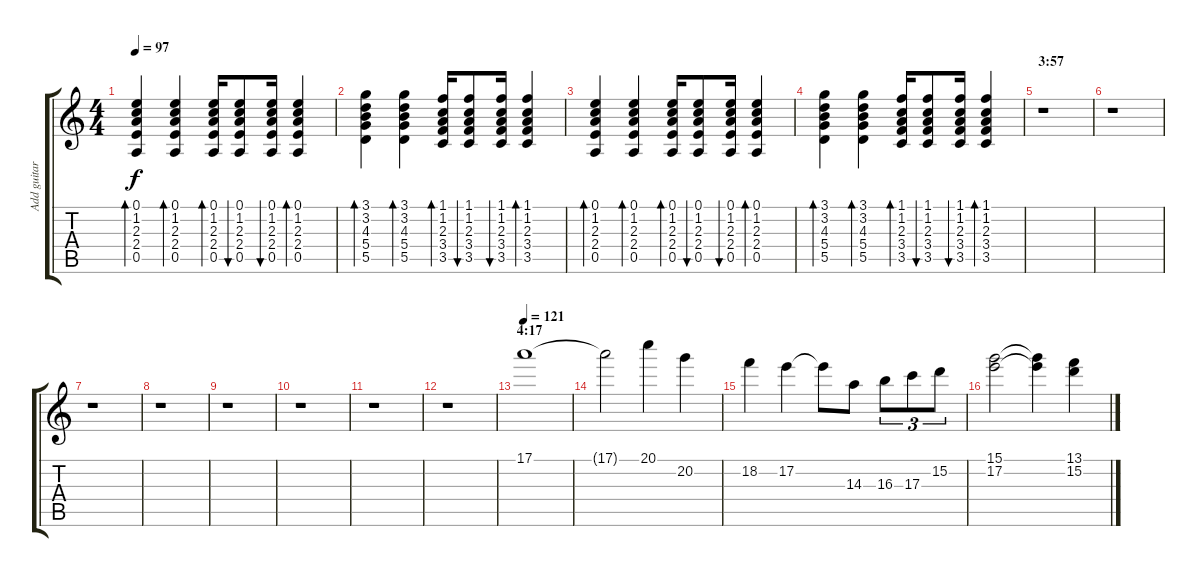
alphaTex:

\track ("Add guitar 1" "Add guitar") {instrument overdrivenguitar}
\staff {score tabs}
\tuning (E4 B3 G3 D3 A2 E2) {hide}
\ts (4 4)
\tempo 97
\clef g2
\ks c
(0.1 1.2 2.3 2.4 0.5).4{bd 60 dy f volume 10 balance 16 instrument acousticguitarnylon} (0.1 1.2 2.3 2.4 0.5).4{bd 60} (0.1 1.2 2.3 2.4 0.5).16{bd 60} (0.1 1.2 2.3 2.4 0.5).8{bu 60} (0.1 1.2 2.3 2.4 0.5).16{bu 60} (0.1 1.2 2.3 2.4 0.5).4{bd 60} |
(3.1 3.2 4.3 5.4 5.5).4{bd 60 volume 10 balance 16 instrument acousticguitarnylon} (3.1 3.2 4.3 5.4 5.5).4{bd 60} (1.1 1.2 2.3 3.4 3.5).16{bd 60} (1.1 1.2 2.3 3.4 3.5).8{bu 60} (1.1 1.2 2.3 3.4 3.5).16{bu 60} (1.1 1.2 2.3 3.4 3.5).4{bd 60} |
(0.1 1.2 2.3 2.4 0.5).4{bd 60 volume 10 balance 16 instrument acousticguitarnylon} (0.1 1.2 2.3 2.4 0.5).4{bd 60} (0.1 1.2 2.3 2.4 0.5).16{bd 60} (0.1 1.2 2.3 2.4 0.5).8{bu 60} (0.1 1.2 2.3 2.4 0.5).16{bu 60} (0.1 1.2 2.3 2.4 0.5).4{bd 60} |
(3.1 3.2 4.3 5.4 5.5).4{bd 60 volume 10 balance 16 instrument acousticguitarnylon} (3.1 3.2 4.3 5.4 5.5).4{bd 60} (1.1 1.2 2.3 3.4 3.5).16{bd 60} (1.1 1.2 2.3 3.4 3.5).8{bu 60} (1.1 1.2 2.3 3.4 3.5).16{bu 60} (1.1 1.2 2.3 3.4 3.5).4{bd 60} |
\section ("" "3:57")
r.1 |
r.1 |
r.1 |
r.1 |
r.1 |
r.1 |
r.1 |
r.1 |
\section ("" "4:17")
\tempo 121
17.1.1{volume 13 balance 8 instrument accordion} |
17.1{t}.2 20.1.4 20.2.4 |
18.2.4 17.2.4 17.2{t}.8 14.3.8 16.3.8{tu (3 2)} 17.3.8{tu (3 2)} 15.2.8{tu (3 2)} |
(15.1 17.2).2 (15.1{t} 17.2{t}).4 (13.1 15.2).4
